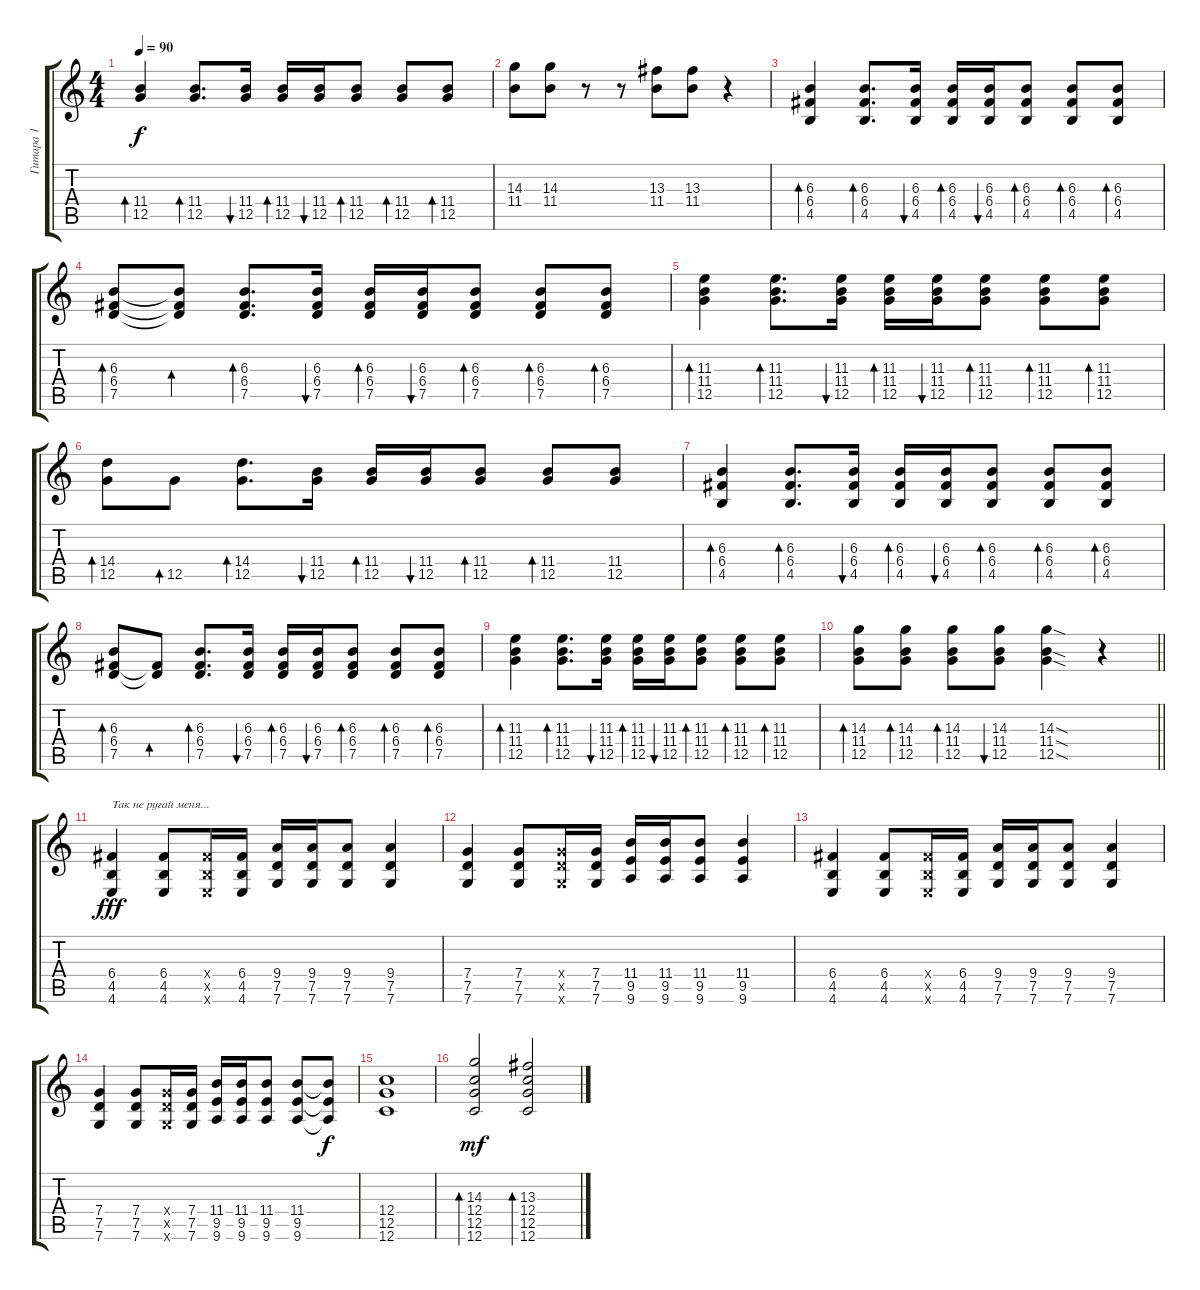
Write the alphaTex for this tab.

\track ("Гитара 1" "Гитара 1") {instrument distortionguitar}
\staff {score tabs}
\tuning (D4 A3 F3 C3 G2 C2) {hide}
\ts (4 4)
\tempo 90
\clef g2
\ks c
(11.4 12.5).4{bd 60 dy f} (11.4 12.5).8{d bd 60} (11.4 12.5).16{bu 60} (11.4 12.5).16{bd 60} (11.4 12.5).16{bu 60} (11.4 12.5).8{bd 60} (11.4 12.5).8{bd 60} (11.4 12.5).8{bd 60} |
(14.3 11.4).8 (14.3 11.4).8 r.8 r.8 (13.3 11.4).8 (13.3 11.4).8 r.4 |
(6.3 6.4 4.5).4{bd 60} (6.3 6.4 4.5).8{d bd 60} (6.3 6.4 4.5).16{bu 60} (6.3 6.4 4.5).16{bd 60} (6.3 6.4 4.5).16{bu 60} (6.3 6.4 4.5).8{bd 60} (6.3 6.4 4.5).8{bd 60} (6.3 6.4 4.5).8{bd 60} |
(6.3 6.4 7.5).8{bd 60} (6.3{t} 6.4{t} 7.5{t}).8{bd 60} (6.3 6.4 7.5).8{d bd 60} (6.3 6.4 7.5).16{bu 60} (6.3 6.4 7.5).16{bd 60} (6.3 6.4 7.5).16{bu 60} (6.3 6.4 7.5).8{bd 60} (6.3 6.4 7.5).8{bd 60} (6.3 6.4 7.5).8{bd 60} |
(11.3 11.4 12.5).4{bd 60} (11.3 11.4 12.5).8{d bd 60} (11.3 11.4 12.5).16{bu 60} (11.3 11.4 12.5).16{bd 60} (11.3 11.4 12.5).16{bu 60} (11.3 11.4 12.5).8{bd 60} (11.3 11.4 12.5).8{bd 60} (11.3 11.4 12.5).8{bd 60} |
(14.4 12.5).8{bd 60} 12.5.8{bd 60} (14.4 12.5).8{d bd 60} (11.4 12.5).16{bu 60} (11.4 12.5).16{bd 60} (11.4 12.5).16{bu 60} (11.4 12.5).8{bd 60} (11.4 12.5).8{bd 60} (11.4 12.5).8 |
(6.3 6.4 4.5).4{bd 60} (6.3 6.4 4.5).8{d bd 60} (6.3 6.4 4.5).16{bu 60} (6.3 6.4 4.5).16{bd 60} (6.3 6.4 4.5).16{bu 60} (6.3 6.4 4.5).8{bd 60} (6.3 6.4 4.5).8{bd 60} (6.3 6.4 4.5).8{bd 60} |
(6.3 6.4 7.5).8{bd 60} (6.4{t} 7.5{t}).8{bd 60} (6.3 6.4 7.5).8{d bd 60} (6.3 6.4 7.5).16{bu 60} (6.3 6.4 7.5).16{bd 60} (6.3 6.4 7.5).16{bu 60} (6.3 6.4 7.5).8{bd 60} (6.3 6.4 7.5).8{bd 60} (6.3 6.4 7.5).8{bd 60} |
(11.3 11.4 12.5).4{bd 60} (11.3 11.4 12.5).8{d bd 60} (11.3 11.4 12.5).16{bu 60} (11.3 11.4 12.5).16{bd 60} (11.3 11.4 12.5).16{bu 60} (11.3 11.4 12.5).8{bd 60} (11.3 11.4 12.5).8{bd 60} (11.3 11.4 12.5).8{bd 60} |
\barLineRight lightlight
(14.3 11.4 12.5).8{bd 60} (14.3 11.4 12.5).8{bd 60} (14.3 11.4 12.5).8{bd 60} (14.3 11.4 12.5).8{bu 60} (14.3{sod} 11.4{sod} 12.5{sod}).4 r.4 |
(6.4 4.5 4.6).4{txt "Так не ругай меня..." dy fff volume 16 instrument distortionguitar} (6.4 4.5 4.6).8 (6.4{x} 4.5{x} 4.6{x}).16 (6.4 4.5 4.6).16 (9.4 7.5 7.6).16 (9.4 7.5 7.6).16 (9.4 7.5 7.6).8 (9.4 7.5 7.6).4 |
(7.4 7.5 7.6).4 (7.4 7.5 7.6).8 (7.4{x} 7.5{x} 7.6{x}).16 (7.4 7.5 7.6).16 (11.4 9.5 9.6).16 (11.4 9.5 9.6).16 (11.4 9.5 9.6).8 (11.4 9.5 9.6).4 |
(6.4 4.5 4.6).4 (6.4 4.5 4.6).8 (6.4{x} 4.5{x} 4.6{x}).16 (6.4 4.5 4.6).16 (9.4 7.5 7.6).16 (9.4 7.5 7.6).16 (9.4 7.5 7.6).8 (9.4 7.5 7.6).4 |
(7.4 7.5 7.6).4 (7.4 7.5 7.6).8 (7.4{x} 7.5{x} 7.6{x}).16 (7.4 7.5 7.6).16 (11.4 9.5 9.6).16 (11.4 9.5 9.6).16 (11.4 9.5 9.6).8 (11.4 9.5 9.6).8 (11.4{t} 9.5{t} 9.6{t}).8{dy f} |
(12.4 12.5 12.6).1 |
(14.3 12.4 12.5 12.6).2{bd 240 dy mf instrument electricguitarclean} (13.3 12.4 12.5 12.6).2{bd 240}
